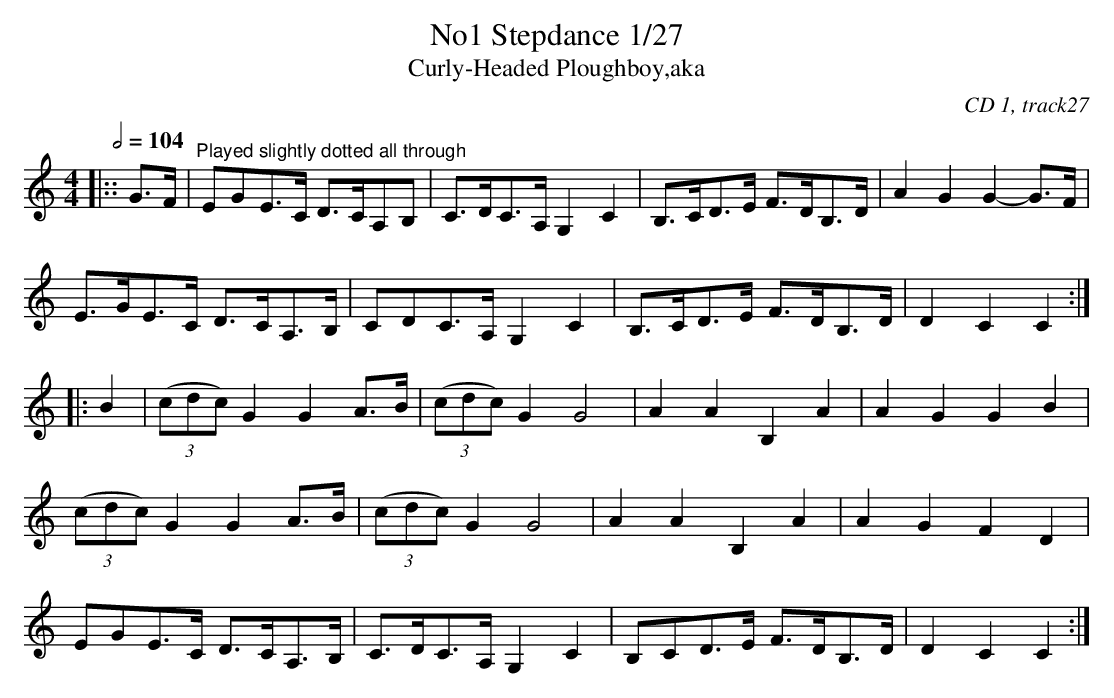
X:1
T:No1 Stepdance 1/27
C:CD 1, track27
T:Curly-Headed Ploughboy,aka
M:4/4
L:1/8
Q:1/2=104
K:C
|::G>F|"Played slightly dotted all through"EGE>C D>CA,B,|\
C>DC>A,G,2C2|B,>CD>E F>DB,>D| A2G2G2- G>F|
E>GE>C D>CA,>B,|\
CDC>A,G,2C2|B,>CD>E F>DB,>D| D2C2 C2:|
|:B2|((3cdc)G2 G2A>B|((3cdc)G2 G4|A2A2 B,2A2| A2G2 G2B2|
((3cdc)G2 G2A>B|((3cdc)G2 G4|A2A2 B,2A2|A2G2 F2D2|
EGE>C D>CA,>B,|C>DC>A,G,2C2|B,CD>E F>DB,>D|D2C2 C2:|
